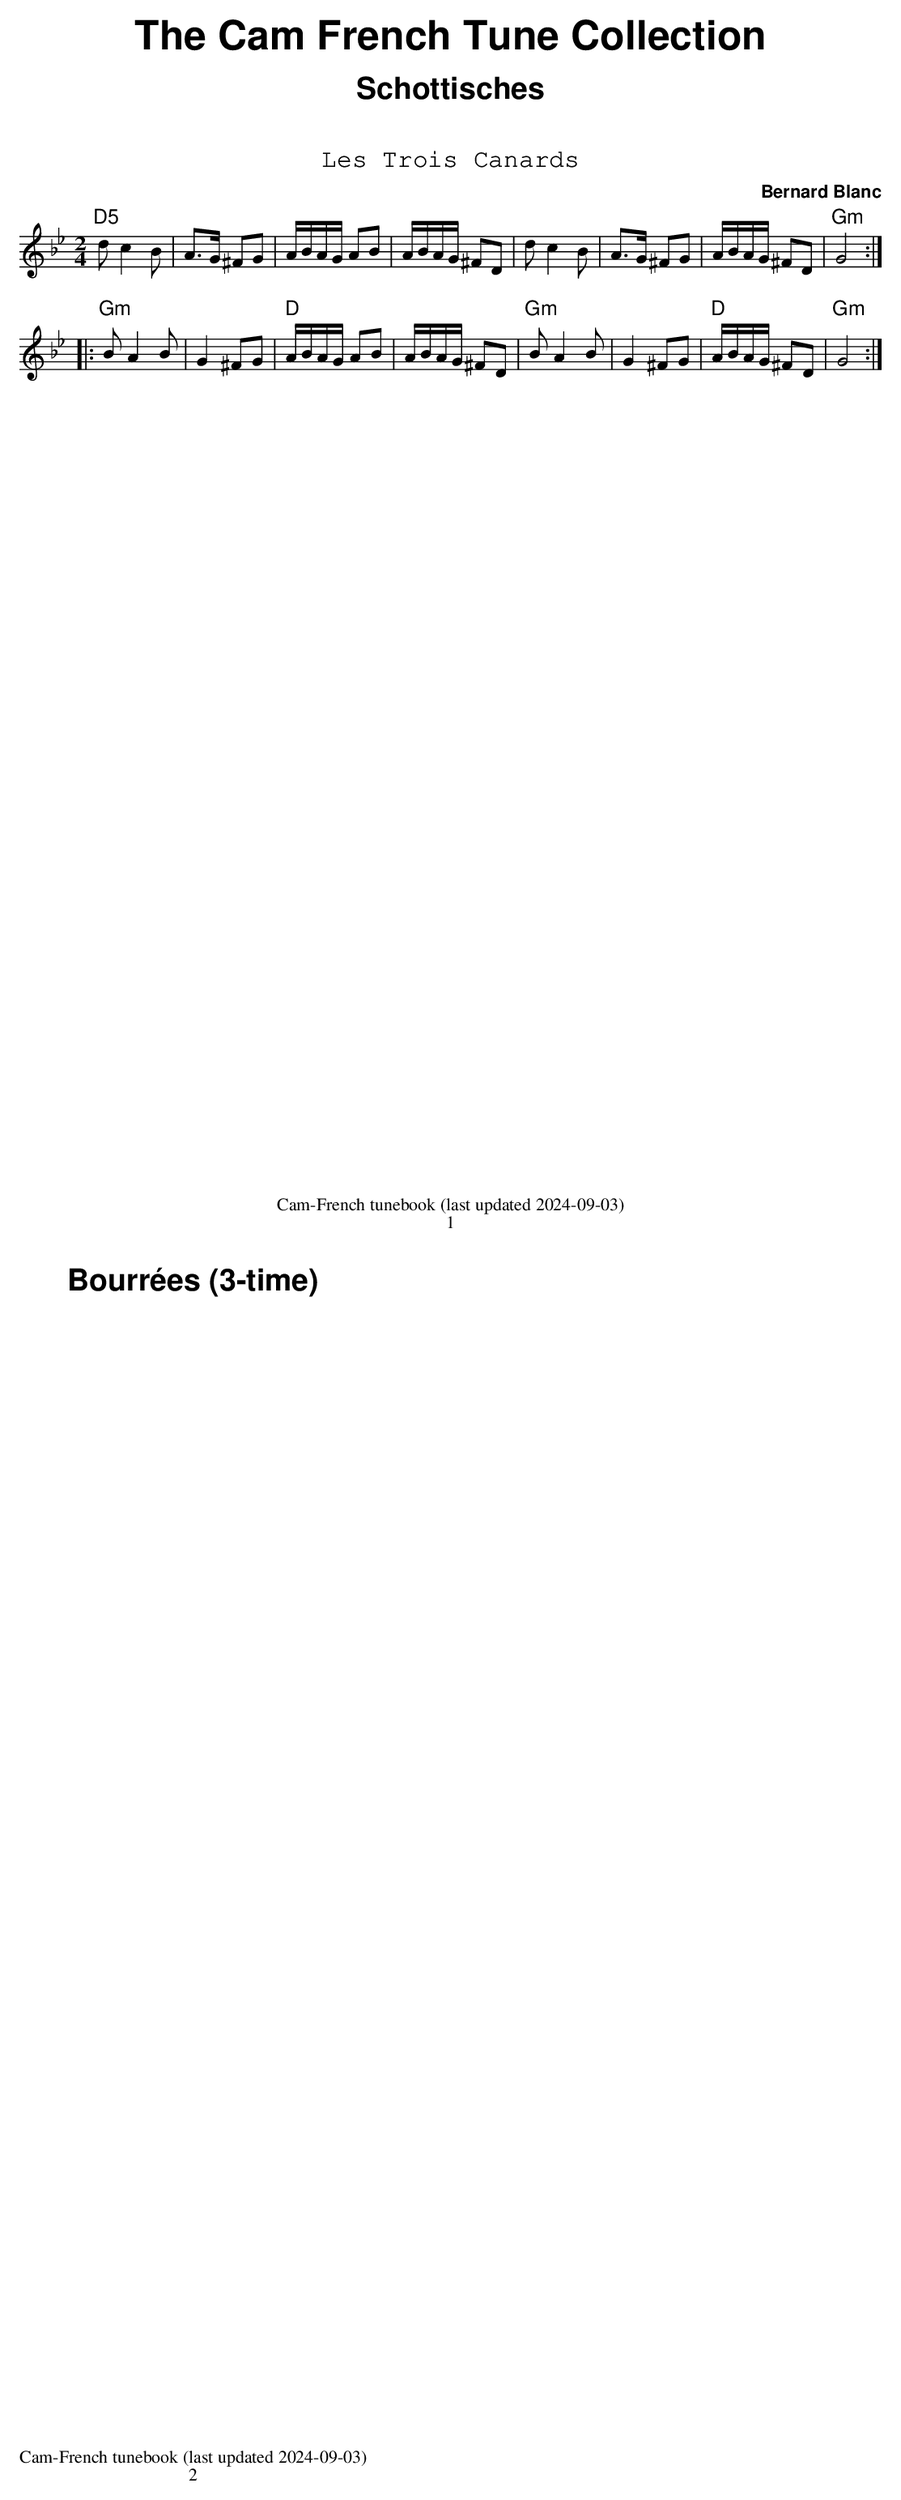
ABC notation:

X:1
T:Les Trois Canards
C:Bernard Blanc
M:2/4
L:1/8
K:Gm
"D5"dc2B | A3/2G/2 ^FG | A/2B/2A/2G/2 AB | A/2B/2A/2G/2 ^FD |\
dc2B | A3/2G/2 ^FG | A/2B/2A/2G/2 ^FD | "Gm"G4 :|
|:\
"Gm"BA2B | G2 ^FG | "D"A/2B/2A/2G/2 AB | A/2B/2A/2G/2 ^FD |\
"Gm"BA2B | G2 ^FG | "D"A/2B/2A/2G/2 ^FD |"Gm" G4 :|
